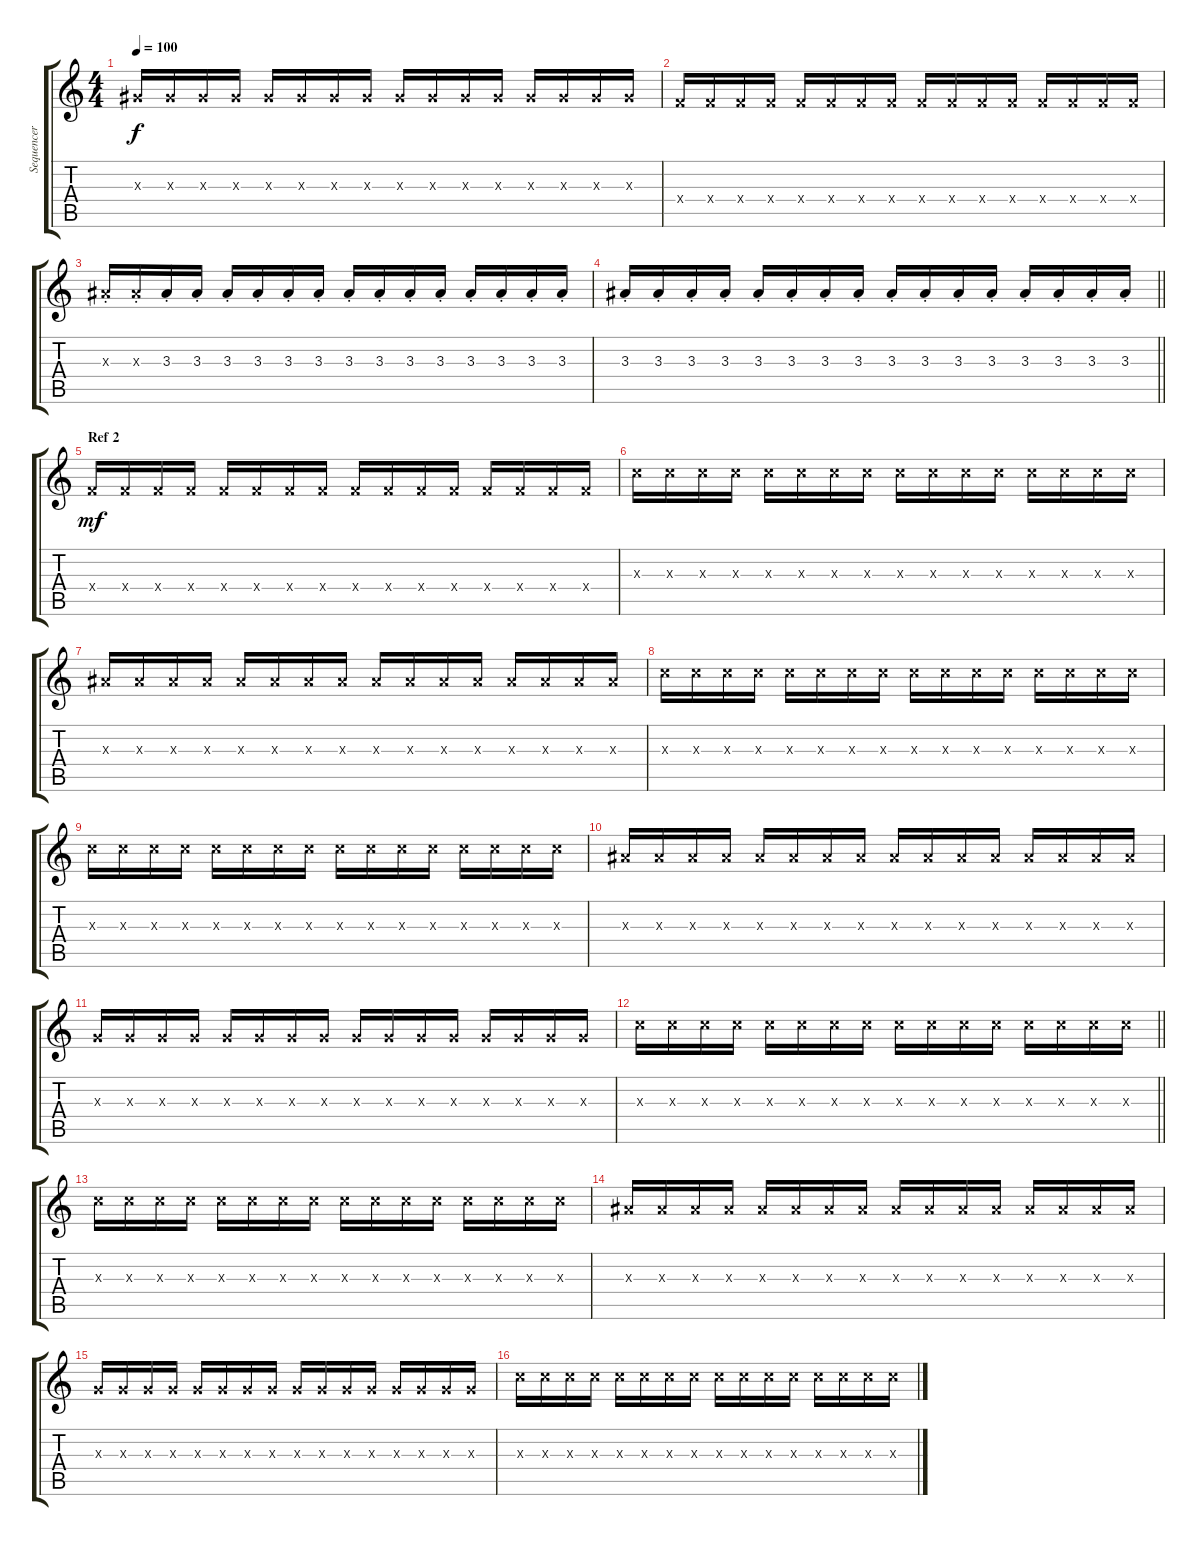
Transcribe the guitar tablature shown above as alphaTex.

\track ("Sequencer" "Sequencer") {instrument electricguitarmuted}
\staff {score tabs}
\tuning (E4 B3 G3 D3 A2 E2) {hide}
\ts (4 4)
\tempo 100
\clef g2
\ks c
1.3{x}.16{dy f} 1.3{x}.16 1.3{x}.16 1.3{x}.16 1.3{x}.16 1.3{x}.16 1.3{x}.16 1.3{x}.16 1.3{x}.16 1.3{x}.16 1.3{x}.16 1.3{x}.16 1.3{x}.16 1.3{x}.16 1.3{x}.16 1.3{x}.16 |
3.4{x}.16 3.4{x}.16 3.4{x}.16 3.4{x}.16 3.4{x}.16 3.4{x}.16 3.4{x}.16 3.4{x}.16 3.4{x}.16 3.4{x}.16 3.4{x}.16 3.4{x}.16 3.4{x}.16 3.4{x}.16 3.4{x}.16 3.4{x}.16 |
3.3{st x}.16 3.3{st x}.16 3.3{st}.16 3.3{st}.16 3.3{st}.16 3.3{st}.16 3.3{st}.16 3.3{st}.16 3.3{st}.16 3.3{st}.16 3.3{st}.16 3.3{st}.16 3.3{st}.16 3.3{st}.16 3.3{st}.16 3.3{st}.16 |
\barLineRight lightlight
3.3{st}.16 3.3{st}.16 3.3{st}.16 3.3{st}.16 3.3{st}.16 3.3{st}.16 3.3{st}.16 3.3{st}.16 3.3{st}.16 3.3{st}.16 3.3{st}.16 3.3{st}.16 3.3{st}.16 3.3{st}.16 3.3{st}.16 3.3{st}.16 |
\section ("" "Ref 2")
3.4{x}.16{dy mf} 3.4{x}.16 3.4{x}.16 3.4{x}.16 3.4{x}.16 3.4{x}.16 3.4{x}.16 3.4{x}.16 3.4{x}.16 3.4{x}.16 3.4{x}.16 3.4{x}.16 3.4{x}.16 3.4{x}.16 3.4{x}.16 3.4{x}.16 |
5.3{x}.16 5.3{x}.16 5.3{x}.16 5.3{x}.16 5.3{x}.16 5.3{x}.16 5.3{x}.16 5.3{x}.16 5.3{x}.16 5.3{x}.16 5.3{x}.16 5.3{x}.16 5.3{x}.16 5.3{x}.16 5.3{x}.16 5.3{x}.16 |
3.3{x}.16 3.3{x}.16 3.3{x}.16 3.3{x}.16 3.3{x}.16 3.3{x}.16 3.3{x}.16 3.3{x}.16 3.3{x}.16 3.3{x}.16 3.3{x}.16 3.3{x}.16 3.3{x}.16 3.3{x}.16 3.3{x}.16 3.3{x}.16 |
5.3{x}.16 5.3{x}.16 5.3{x}.16 5.3{x}.16 5.3{x}.16 5.3{x}.16 5.3{x}.16 5.3{x}.16 5.3{x}.16 5.3{x}.16 5.3{x}.16 5.3{x}.16 5.3{x}.16 5.3{x}.16 5.3{x}.16 5.3{x}.16 |
5.3{x}.16 5.3{x}.16 5.3{x}.16 5.3{x}.16 5.3{x}.16 5.3{x}.16 5.3{x}.16 5.3{x}.16 5.3{x}.16 5.3{x}.16 5.3{x}.16 5.3{x}.16 5.3{x}.16 5.3{x}.16 5.3{x}.16 5.3{x}.16 |
3.3{x}.16 3.3{x}.16 3.3{x}.16 3.3{x}.16 3.3{x}.16 3.3{x}.16 3.3{x}.16 3.3{x}.16 3.3{x}.16 3.3{x}.16 3.3{x}.16 3.3{x}.16 3.3{x}.16 3.3{x}.16 3.3{x}.16 3.3{x}.16 |
0.3{x}.16 0.3{x}.16 0.3{x}.16 0.3{x}.16 0.3{x}.16 0.3{x}.16 0.3{x}.16 0.3{x}.16 0.3{x}.16 0.3{x}.16 0.3{x}.16 0.3{x}.16 0.3{x}.16 0.3{x}.16 0.3{x}.16 0.3{x}.16 |
\barLineRight lightlight
5.3{x}.16 5.3{x}.16 5.3{x}.16 5.3{x}.16 5.3{x}.16 5.3{x}.16 5.3{x}.16 5.3{x}.16 5.3{x}.16 5.3{x}.16 5.3{x}.16 5.3{x}.16 5.3{x}.16 5.3{x}.16 5.3{x}.16 5.3{x}.16 |
5.3{x}.16 5.3{x}.16 5.3{x}.16 5.3{x}.16 5.3{x}.16 5.3{x}.16 5.3{x}.16 5.3{x}.16 5.3{x}.16 5.3{x}.16 5.3{x}.16 5.3{x}.16 5.3{x}.16 5.3{x}.16 5.3{x}.16 5.3{x}.16 |
3.3{x}.16 3.3{x}.16 3.3{x}.16 3.3{x}.16 3.3{x}.16 3.3{x}.16 3.3{x}.16 3.3{x}.16 3.3{x}.16 3.3{x}.16 3.3{x}.16 3.3{x}.16 3.3{x}.16 3.3{x}.16 3.3{x}.16 3.3{x}.16 |
0.3{x}.16 0.3{x}.16 0.3{x}.16 0.3{x}.16 0.3{x}.16 0.3{x}.16 0.3{x}.16 0.3{x}.16 0.3{x}.16 0.3{x}.16 0.3{x}.16 0.3{x}.16 0.3{x}.16 0.3{x}.16 0.3{x}.16 0.3{x}.16 |
5.3{x}.16 5.3{x}.16 5.3{x}.16 5.3{x}.16 5.3{x}.16 5.3{x}.16 5.3{x}.16 5.3{x}.16 5.3{x}.16 5.3{x}.16 5.3{x}.16 5.3{x}.16 5.3{x}.16 5.3{x}.16 5.3{x}.16 5.3{x}.16
